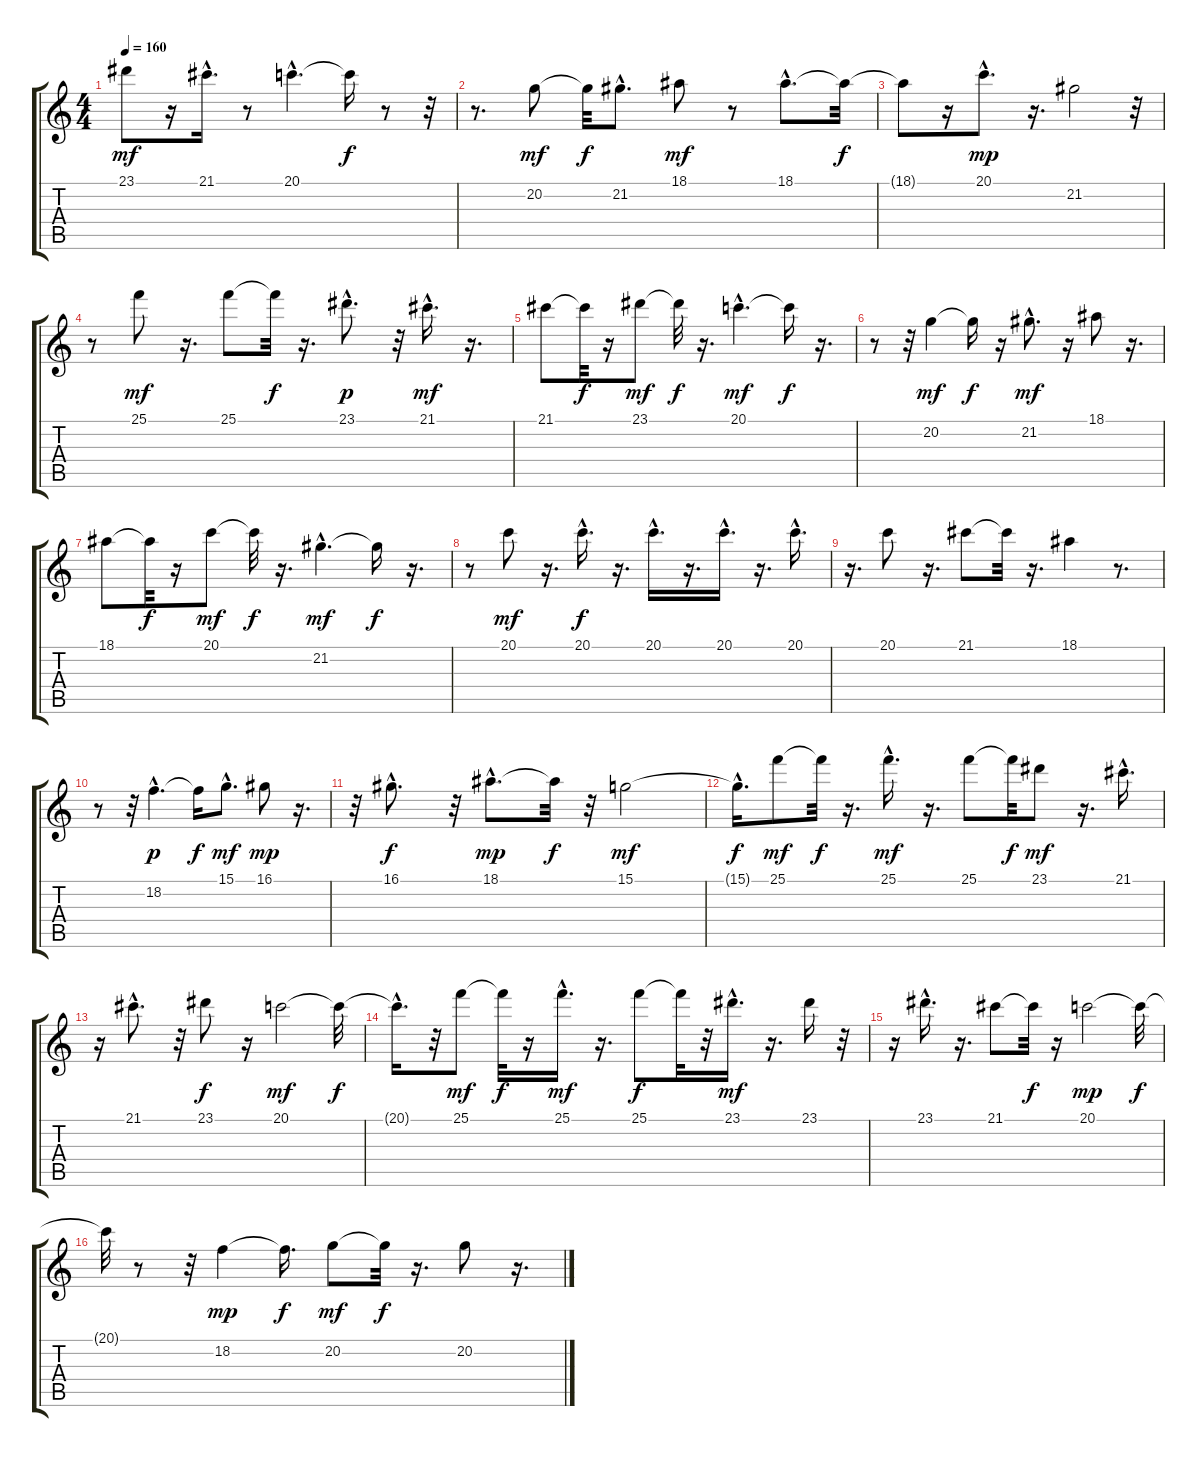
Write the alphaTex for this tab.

\track "" {instrument flute}
\staff {score tabs}
\tuning (E4 B3 G3 D3 A2 E2) {hide}
\ts (4 4)
\tempo 160
\clef g2
\ks c
23.1.8{dy mf} r.16 21.1{hac}.16{d} r.8 20.1{hac}.4{d} 20.1{t}.16{dy f} r.8 r.32 |
r.8{d} 20.2.8{dy mf} 20.2{t}.32{dy f} 21.2{hac}.8{d} 18.1.8{dy mf} r.8 18.1{hac}.8{d} 18.1{t}.32{dy f} |
18.1{t}.8 r.16 20.1{hac}.8{d dy mp} r.16{d} 21.2.2 r.32 |
r.8 25.1.8{dy mf} r.16{d} 25.1.8 25.1{t}.32{dy f} r.16{d} 23.1{hac}.8{d dy p} r.32 21.1{hac}.16{d dy mf} r.16{d} |
21.1.8 21.1{t}.32{dy f} r.16 23.1.8{dy mf} 23.1{t}.32{dy f} r.16{d} 20.1{hac}.4{d dy mf} 20.1{t}.16{dy f} r.16{d} |
r.8 r.32 20.2.4{dy mf} 20.2{t}.16{dy f} r.16 21.2{hac}.8{d dy mf} r.16 18.1.8 r.16{d} |
18.1.8 18.1{t}.32{dy f} r.16 20.1.8{dy mf} 20.1{t}.32{dy f} r.16{d} 21.2{hac}.4{d dy mf} 21.2{t}.16{dy f} r.16{d} |
r.8 20.1.8{dy mf} r.16{d} 20.1{hac}.16{d dy f} r.16{d} 20.1{hac}.16{d} r.16{d} 20.1{hac}.16{d} r.16{d} 20.1{hac}.16{d} |
r.16{d} 20.1.8 r.16{d} 21.1.8 21.1{t}.32 r.16{d} 18.1.4 r.8{d} |
r.8 r.32 18.2{hac}.4{d dy p} 18.2{t}.16{dy f} 15.1{hac}.8{d dy mf} 16.1.8{dy mp} r.16{d} |
r.32 16.1{hac}.8{d dy f} r.32 18.1{hac}.8{d dy mp} 18.1{t}.32{dy f} r.32 15.1.2{dy mf} |
15.1{hac t}.16{d dy f} 25.1.8{dy mf} 25.1{t}.32{dy f} r.16{d} 25.1{hac}.16{d dy mf} r.16{d} 25.1.8 25.1{t}.32{dy f} 23.1.8{dy mf} r.16{d} 21.1{hac}.16{d} |
r.16 21.1{hac}.8{d} r.32 23.1.8{dy f} r.16 20.1.2{dy mf} 20.1{t}.32{dy f} |
20.1{hac t}.16{d} r.32 25.1.8{dy mf} 25.1{t}.32{dy f} r.16 25.1{hac}.16{d dy mf} r.16{d} 25.1.8{dy f} 25.1{t}.32 r.32 23.1{hac}.16{d dy mf} r.16{d} 23.1.16 r.32 |
r.16 23.1{hac}.16{d} r.16{d} 21.1.8 21.1{t}.32{dy f} r.16 20.1.2{dy mp} 20.1{t}.32{dy f} |
20.1{t}.32 r.8 r.32 18.2.4{dy mp} 18.2{t}.16{d dy f} 20.2.8{dy mf} 20.2{t}.32{dy f} r.16{d} 20.2.8 r.16{d}
